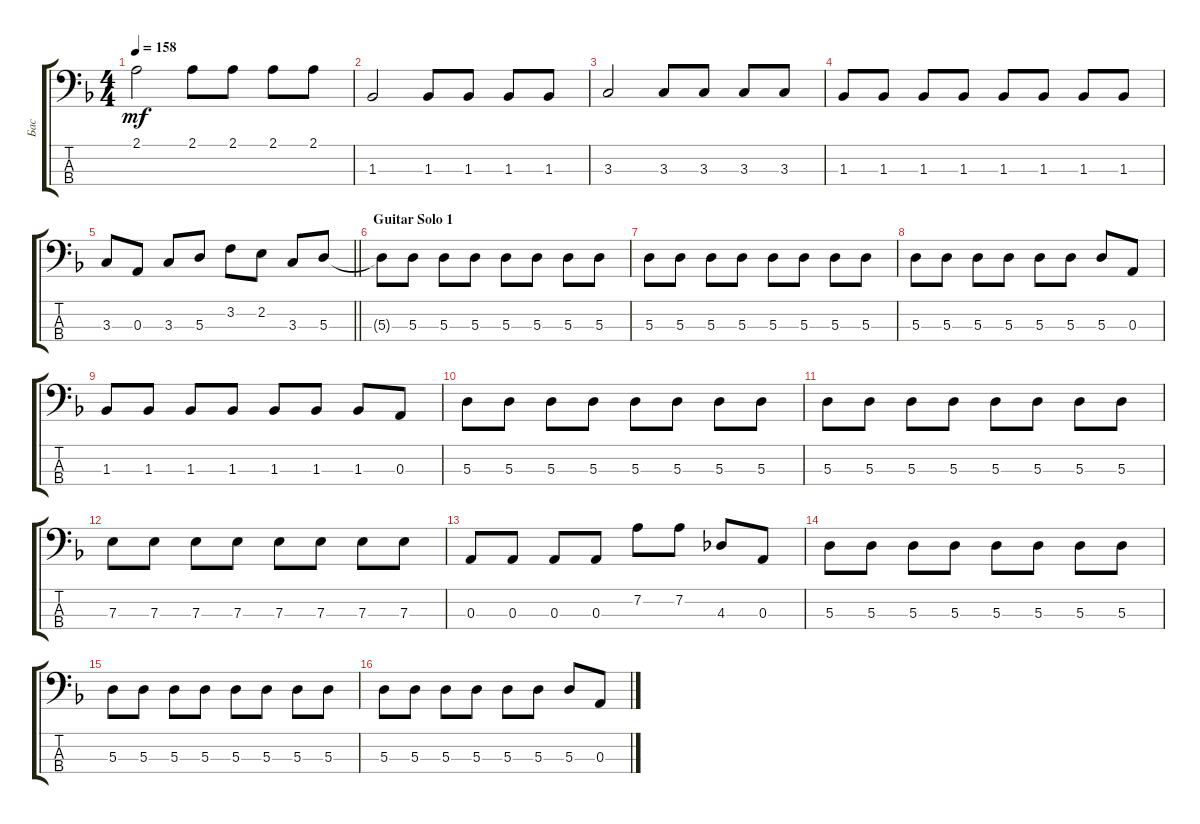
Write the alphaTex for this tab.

\track ("Бас" "Бас") {instrument electricbassfinger}
\staff {score tabs}
\tuning (G2 D2 A1 E1) {hide}
\ts (4 4)
\tempo 158
\clef f4
\ks dminor
2.1.2{dy mf} 2.1.8 2.1.8 2.1.8 2.1.8 |
1.3.2 1.3.8 1.3.8 1.3.8 1.3.8 |
3.3.2 3.3.8 3.3.8 3.3.8 3.3.8 |
1.3.8 1.3.8 1.3.8 1.3.8 1.3.8 1.3.8 1.3.8 1.3.8 |
\barLineRight lightlight
3.3.8 0.3.8 3.3.8 5.3.8 3.2.8 2.2.8 3.3.8 5.3.8 |
\section ("" "Guitar Solo 1")
5.3{t}.8 5.3.8 5.3.8 5.3.8 5.3.8 5.3.8 5.3.8 5.3.8 |
5.3.8 5.3.8 5.3.8 5.3.8 5.3.8 5.3.8 5.3.8 5.3.8 |
5.3.8 5.3.8 5.3.8 5.3.8 5.3.8 5.3.8 5.3.8 0.3.8 |
1.3.8 1.3.8 1.3.8 1.3.8 1.3.8 1.3.8 1.3.8 0.3.8 |
5.3.8 5.3.8 5.3.8 5.3.8 5.3.8 5.3.8 5.3.8 5.3.8 |
5.3.8 5.3.8 5.3.8 5.3.8 5.3.8 5.3.8 5.3.8 5.3.8 |
7.3.8 7.3.8 7.3.8 7.3.8 7.3.8 7.3.8 7.3.8 7.3.8 |
0.3.8 0.3.8 0.3.8 0.3.8 7.2.8 7.2.8 4.3.8 0.3.8 |
5.3.8 5.3.8 5.3.8 5.3.8 5.3.8 5.3.8 5.3.8 5.3.8 |
5.3.8 5.3.8 5.3.8 5.3.8 5.3.8 5.3.8 5.3.8 5.3.8 |
5.3.8 5.3.8 5.3.8 5.3.8 5.3.8 5.3.8 5.3.8 0.3.8
